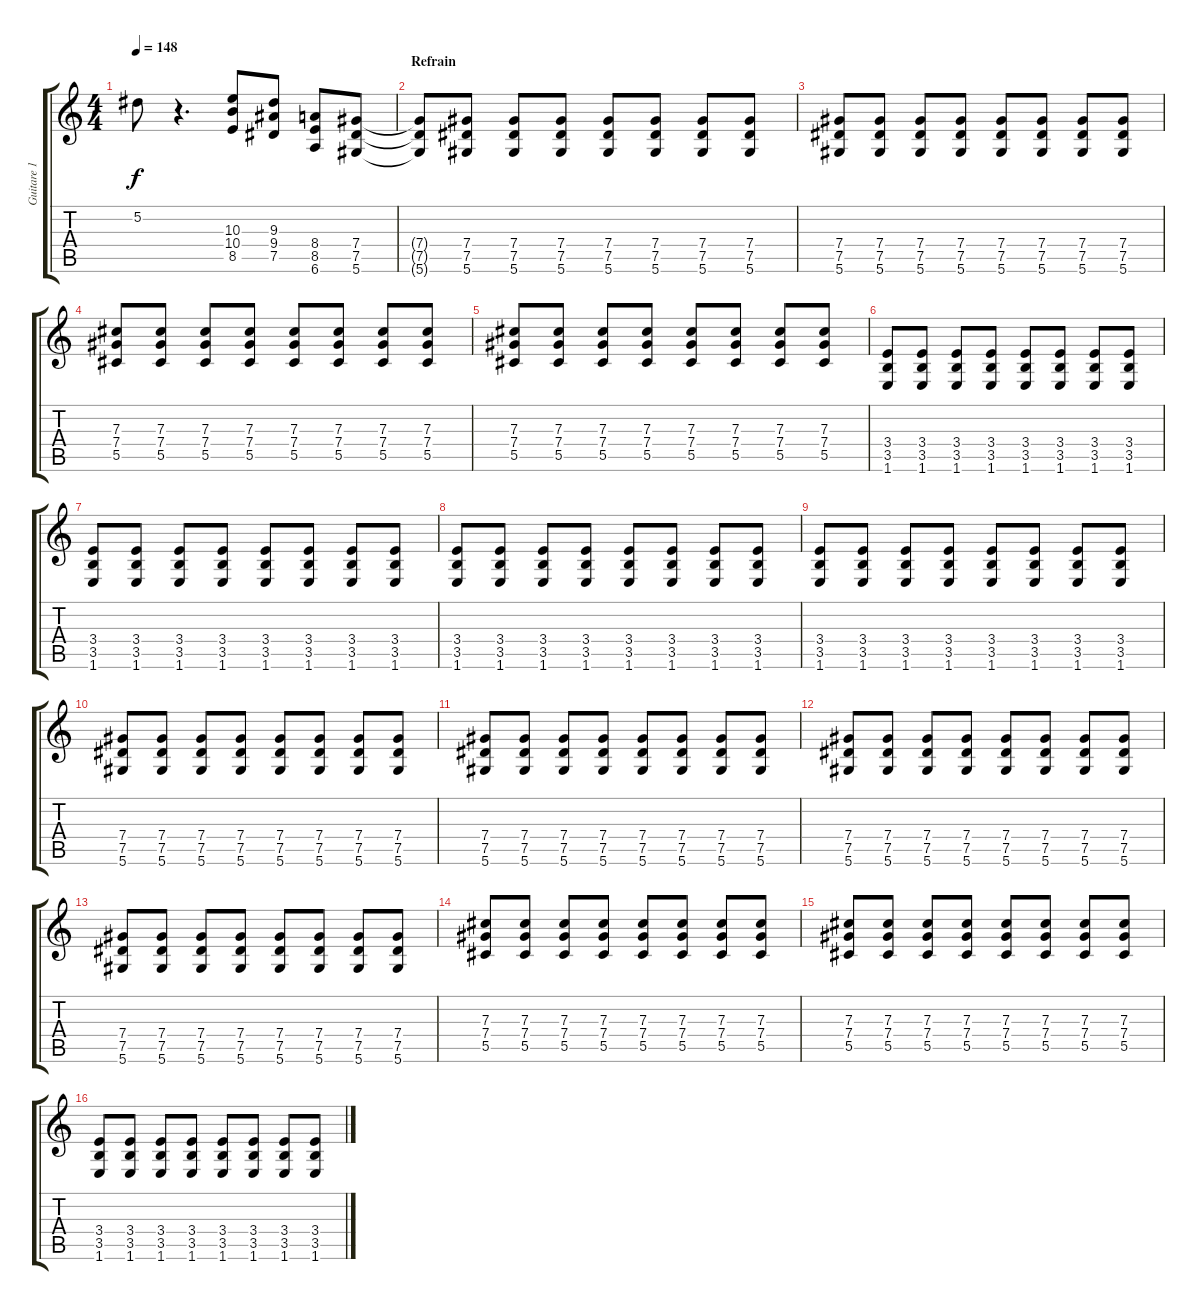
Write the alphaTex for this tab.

\track ("Guitare 1" "Guitare 1") {instrument electricguitarmuted}
\staff {score tabs}
\tuning (Eb4 Bb3 Gb3 Db3 Ab2 Eb2) {hide}
\ts (4 4)
\tempo 148
\clef g2
\ks c
5.2.8{dy f} r.4{d volume 12 instrument distortionguitar} (10.3 10.4 8.5).8 (9.3 9.4 7.5).8 (8.4 8.5 6.6).8 (7.4 7.5 5.6).8 |
\section ("" "Refrain")
(7.4{t} 7.5{t} 5.6{t}).8 (7.4 7.5 5.6).8 (7.4 7.5 5.6).8 (7.4 7.5 5.6).8 (7.4 7.5 5.6).8 (7.4 7.5 5.6).8 (7.4 7.5 5.6).8 (7.4 7.5 5.6).8 |
(7.4 7.5 5.6).8 (7.4 7.5 5.6).8 (7.4 7.5 5.6).8 (7.4 7.5 5.6).8 (7.4 7.5 5.6).8 (7.4 7.5 5.6).8 (7.4 7.5 5.6).8 (7.4 7.5 5.6).8 |
(7.3 7.4 5.5).8 (7.3 7.4 5.5).8 (7.3 7.4 5.5).8 (7.3 7.4 5.5).8 (7.3 7.4 5.5).8 (7.3 7.4 5.5).8 (7.3 7.4 5.5).8 (7.3 7.4 5.5).8 |
(7.3 7.4 5.5).8 (7.3 7.4 5.5).8 (7.3 7.4 5.5).8 (7.3 7.4 5.5).8 (7.3 7.4 5.5).8 (7.3 7.4 5.5).8 (7.3 7.4 5.5).8 (7.3 7.4 5.5).8 |
(3.4 3.5 1.6).8 (3.4 3.5 1.6).8 (3.4 3.5 1.6).8 (3.4 3.5 1.6).8 (3.4 3.5 1.6).8 (3.4 3.5 1.6).8 (3.4 3.5 1.6).8 (3.4 3.5 1.6).8 |
(3.4 3.5 1.6).8 (3.4 3.5 1.6).8 (3.4 3.5 1.6).8 (3.4 3.5 1.6).8 (3.4 3.5 1.6).8 (3.4 3.5 1.6).8 (3.4 3.5 1.6).8 (3.4 3.5 1.6).8 |
(3.4 3.5 1.6).8 (3.4 3.5 1.6).8 (3.4 3.5 1.6).8 (3.4 3.5 1.6).8 (3.4 3.5 1.6).8 (3.4 3.5 1.6).8 (3.4 3.5 1.6).8 (3.4 3.5 1.6).8 |
(3.4 3.5 1.6).8 (3.4 3.5 1.6).8 (3.4 3.5 1.6).8 (3.4 3.5 1.6).8 (3.4 3.5 1.6).8 (3.4 3.5 1.6).8 (3.4 3.5 1.6).8 (3.4 3.5 1.6).8 |
(7.4 7.5 5.6).8 (7.4 7.5 5.6).8 (7.4 7.5 5.6).8 (7.4 7.5 5.6).8 (7.4 7.5 5.6).8 (7.4 7.5 5.6).8 (7.4 7.5 5.6).8 (7.4 7.5 5.6).8 |
(7.4 7.5 5.6).8 (7.4 7.5 5.6).8 (7.4 7.5 5.6).8 (7.4 7.5 5.6).8 (7.4 7.5 5.6).8 (7.4 7.5 5.6).8 (7.4 7.5 5.6).8 (7.4 7.5 5.6).8 |
(7.4 7.5 5.6).8 (7.4 7.5 5.6).8 (7.4 7.5 5.6).8 (7.4 7.5 5.6).8 (7.4 7.5 5.6).8 (7.4 7.5 5.6).8 (7.4 7.5 5.6).8 (7.4 7.5 5.6).8 |
(7.4 7.5 5.6).8 (7.4 7.5 5.6).8 (7.4 7.5 5.6).8 (7.4 7.5 5.6).8 (7.4 7.5 5.6).8 (7.4 7.5 5.6).8 (7.4 7.5 5.6).8 (7.4 7.5 5.6).8 |
(7.3 7.4 5.5).8 (7.3 7.4 5.5).8 (7.3 7.4 5.5).8 (7.3 7.4 5.5).8 (7.3 7.4 5.5).8 (7.3 7.4 5.5).8 (7.3 7.4 5.5).8 (7.3 7.4 5.5).8 |
(7.3 7.4 5.5).8 (7.3 7.4 5.5).8 (7.3 7.4 5.5).8 (7.3 7.4 5.5).8 (7.3 7.4 5.5).8 (7.3 7.4 5.5).8 (7.3 7.4 5.5).8 (7.3 7.4 5.5).8 |
(3.4 3.5 1.6).8 (3.4 3.5 1.6).8 (3.4 3.5 1.6).8 (3.4 3.5 1.6).8 (3.4 3.5 1.6).8 (3.4 3.5 1.6).8 (3.4 3.5 1.6).8 (3.4 3.5 1.6).8
